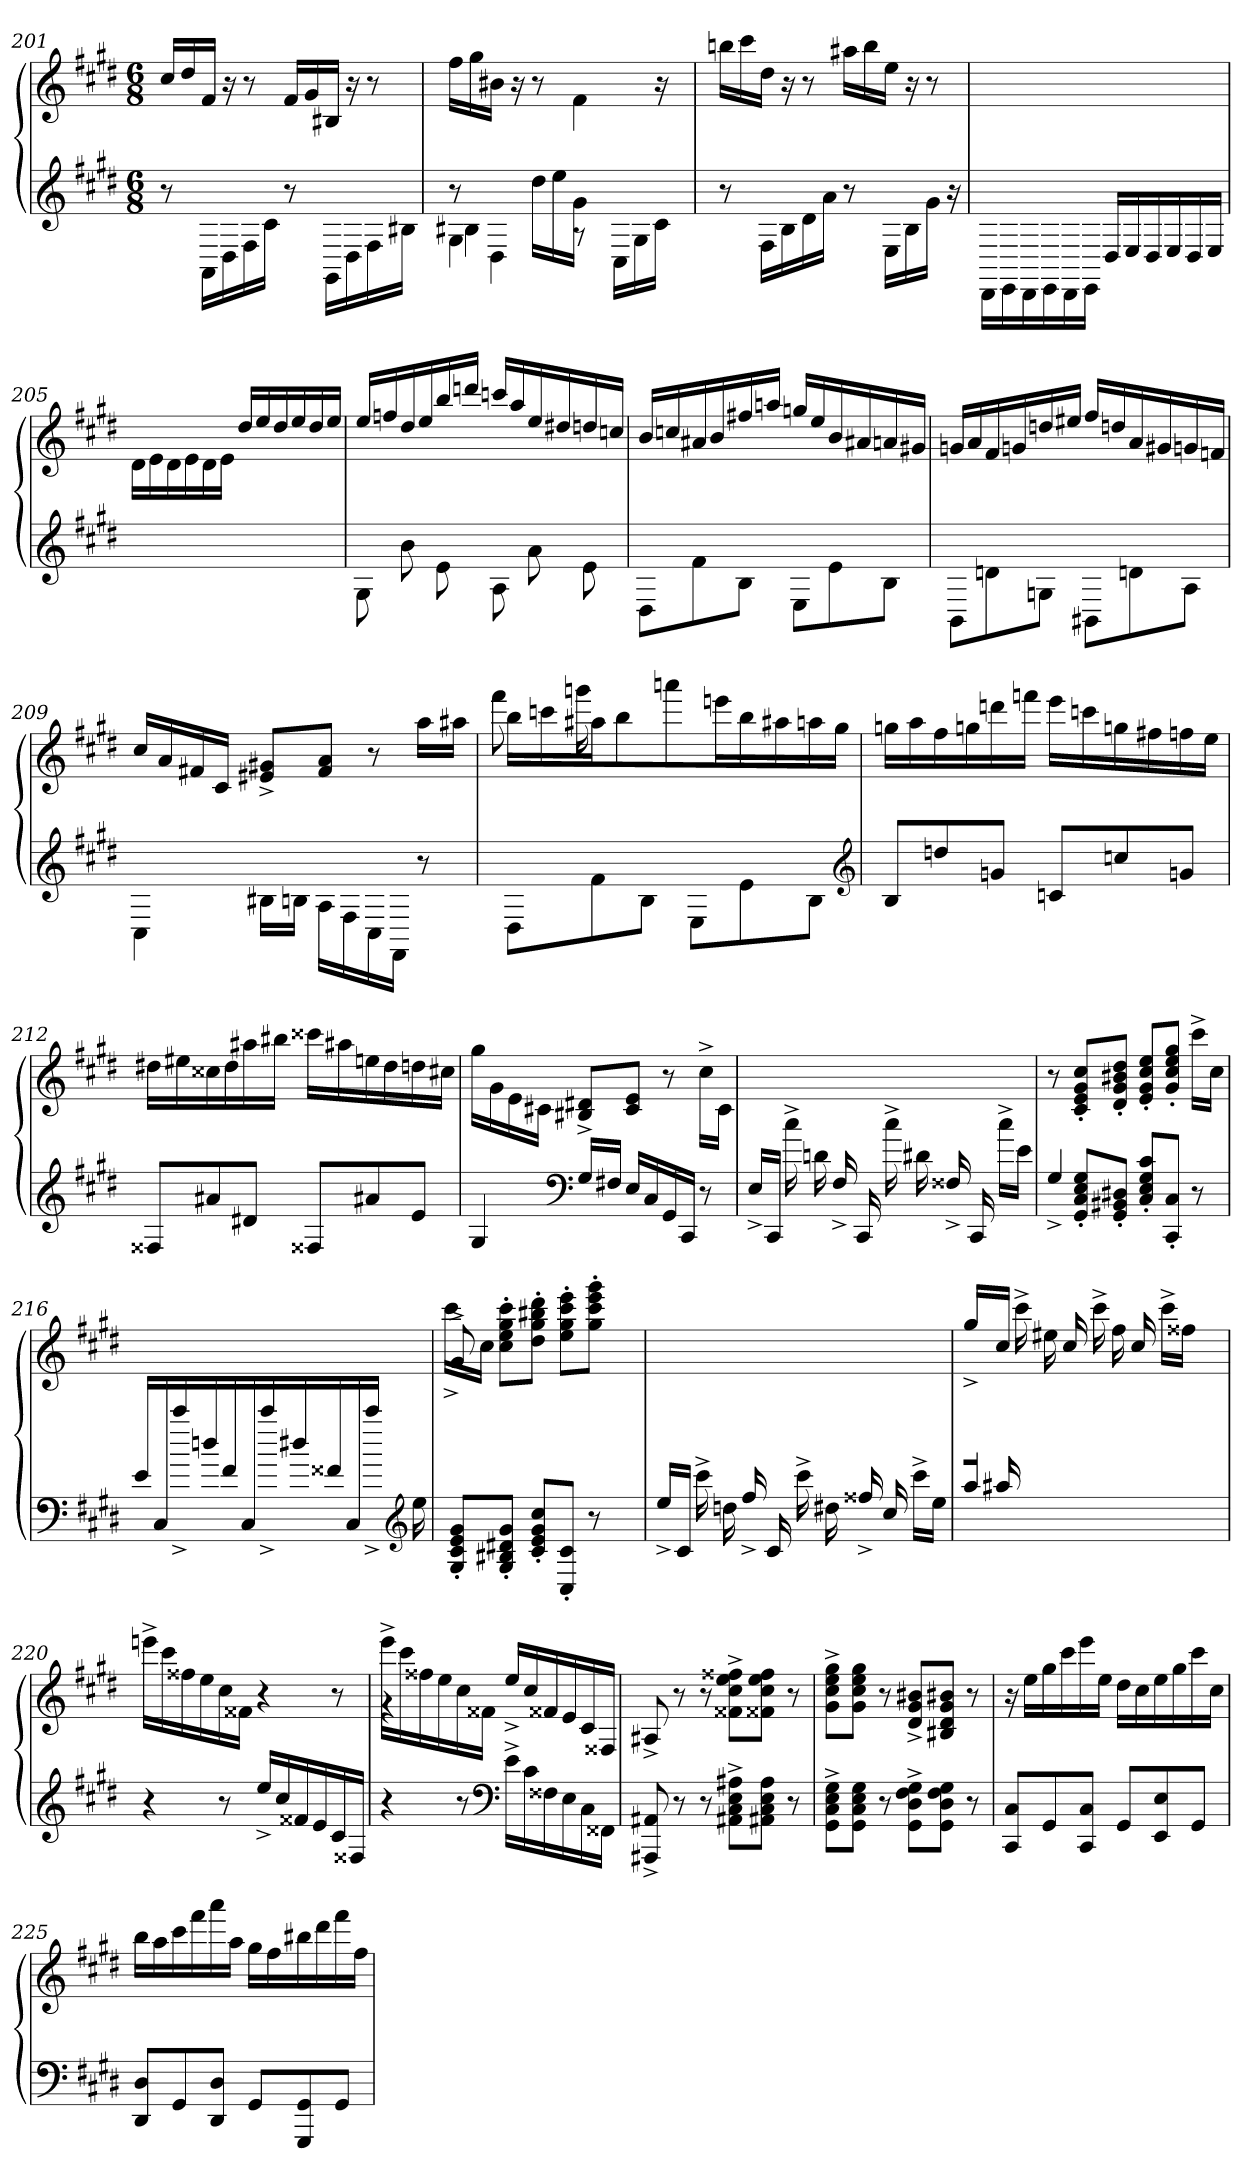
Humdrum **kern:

**kern	**kern
*part1	*part1
*staff2	*staff1
!!LO:PB:g=z
*clefG2	*clefG2
*k[f#c#g#d#]	*k[f#c#g#d#]
*M6/8	*M6/8
=201	=201
8r	16cc#i/LL
.	16dd#i/
16AAj\LL	16f#i/JJ
16D#j\	16r
16F#j\	8r
16c#j\JJ	.
8r	16f#i/LL
.	16g#i/
16GG#j\LL	16B#Xi/JJ
16D#j\	16r
16F#j\	8r
16B#Xj\JJ	.
=202	=202
*^	*
*	*^	*
4G#Z\	4B#XV\	8r	16ff#i\LL
.	.	.	16gg#i\
.	.	4D#j\	16b#Xi\JJ
.	.	.	16r
16dd#Z\LL	2ryy	.	8r
16eeZ\	.	.	.
16g#Z\JJ	.	8r	4f#i\
4ryy	.	.	.
.	.	16C#j\LL	.
.	.	16G#j\	.
.	.	16c#j\JJ	16r
16ryy	.	16ryy	16ryy
*v	*v	*v	*
=203	=203
8r	16bbni\LL
.	16ccc#i\
16F#j\LL	16dd#i\JJ
16Bj\	16r
16d#j\	8r
16aj\JJ	.
8r	16aa#Xi\LL
.	16bbi\
16Ej\LL	16eei\JJ
16Bj\	16r
16g#j\JJ	8r
16r	.
!!LO:LB:g=z
=204	=204
16DD#i\LL	2.ryy
16EEi\	.
16DD#i\	.
16EEi\	.
16DD#i\	.
16EEi\JJ	.
16D#i/LL	.
16Ei/	.
16D#i/	.
16Ei/	.
16D#i/	.
16Ei/JJ	.
=205	=205
2.ryy	16d#i\LL
.	16ei\
.	16d#i\
.	16ei\
.	16d#i\
.	16ei\JJ
.	16dd#i/LL
.	16eei/
.	16dd#i/
.	16eei/
.	16dd#i/
.	16eei/JJ
=206	=206
*^	*
8G#j\	2.ryy	16eei/LL
.	.	16ffni/
8bj\	.	16dd#i/
.	.	16eei/
8ej\	.	16bbi/
.	.	16dddni/JJ
8Aj\	.	16cccni/LL
.	.	16aai/
8aj\	.	16eei/
.	.	16dd#Xi/
8ej\	.	16ddni/
.	.	16ccni/JJ
*v	*v	*
!!LO:LB:g=z
=207	=207
8D#j\L	16bi/LL
.	16ccni/
8f#j\	16a#Xi/
.	16bi/
8Bj\J	16ff#Xi/
.	16aani/JJ
8Ej\L	16ggni/LL
.	16eei/
8ej\	16bi/
.	16a#Xi/
8Bj\J	16ani/
.	16g#Xi/JJ
=208	=208
8BBj\L	16gni/LL
.	16ai/
8dnj\	16f#i/
.	16gni/
8Gnj\J	16ddni/
.	16ee#Xi/JJ
8BB#Xj\L	16ff#i/LL
.	16ddni/
8dnj\	16ai/
.	16g#Xi/
8Aj\J	16gni/
.	16fni/JJ
=209	=209
4C#j\	16cc#i/LL
.	16ai/
.	16f#Xi/
.	16c#i/JJ
16B#Xj\LL	8g#Xi^>/ 8e#Xi^>/L
16Bnj\JJ	.
16Aj\LL	8ai/ 8f#i/J
16F#j\	.
16C#j\	8r
16FF#j\JJ	.
8r	16aai\LL
.	16aa#Xi\JJ
!!LO:LB:g=z
=210	=210
*	*^
8D#j\L	16bbi\LL	8fff#Z\J
.	16cccni\	.
8f#j\	16aa#Xi\J	16gggnZ\
.	8bbi\	2ryy
8Bj\J	.	.
.	8aaani\J	.
8Ej\L	.	.
.	16eeeni\LL	.
8ej\	16bbi\	.
.	16aa#Xi\	.
8Bj\J	16aani\JJ	.
.	16gg#i\JJ	16ryy
*	*v	*v
*clefG2	*
=211	=211
8Bj/L	16ggni\LL
.	16aai\
8ddnj/	16ff#i\
.	16ggni\
8gnj/J	16dddni\
.	16fffni\JJ
8cnj/L	16eeei\LL
.	16cccni\
8ccnj/	16ggni\
.	16ff#Xi\
8gnj/J	16ffni\
.	16eei\JJ
=212	=212
8F##Xj/L	16dd#Xi\LL
.	16ee#Xi\
8a#Xj/	16cc##Xi\
.	16dd#i\
8d#Xj/J	16aa#Xi\
.	16bb#Xi\JJ
8F##Xj/L	16ccc##Xi\LL
.	16aa#Xi\
8a#Xj/	16eeni\
.	16dd#i\
8ej/J	16ddni\
.	16cc#Xi\JJ
!!LO:LB:g=z
=213	=213
4G#j/	16gg#i\LL
.	16g#i\
.	16ei\JJ
.	16c#Xi\JJ
*clefF4	*
16G#j/LL	8d#Xi^>/ 8B#Xi^>/L
16F#Xj/JJ	.
16Ej/LL	8ei/ 8c#i/J
16C#j/	.
16GG#j/	8r
16CC#j/JJ	.
8r	16cc#^>i\LL
.	16c#i\JJ
=214	=214
16E^<i/LL	2.ryy
16CC#i/JJ	.
16cc#^>i\	.
16dni\	.
16F#^<i/	.
16CC#i/	.
16cc#^>i\	.
16d#Xi\	.
16F##X^<i/	.
16CC#i/	.
16cc#^>i\LL	.
16ei\JJ	.
=215	=215
8G#^<j/J	8r
8G#j'</ 8Ej'</ 8C#j'</ 8GG#j'</L	8c#i'</ 8cc#i'</ 8g#i'</ 8ei'</L
8GG#j'</ 8D#Xj'</ 8BB#Xj'</J	8dd#i'</ 8b#Xi'</ 8g#i'</ 8d#i'</J
8C#j'</ 8c#j'</ 8G#j'</ 8Ej'</L	8eei'</ 8cc#i'</ 8g#i'</ 8ei'</L
8C#j'</ 8CC#j'</J	8gg#i'</ 8eei'</ 8cc#i'</ 8g#i'</J
8r	16ccc#^>i\LL
.	16cc#i\JJ
!!LO:PB:g=z
=216	=216
16ei/LL	2.ryy
16C#i/JJ	.
16ccc#^>i\	.
16ddni\	.
16f#i/	.
16C#i/	.
16ccc#^>i\	.
16dd#Xi\	.
16f##Xi/	.
16C#i/	.
16ccc#^>i\JJ	.
*clefG2	*
16eei\	.
=217	=217
*	*^
8g#j'</ 8ej'</ 8c#j'</ 8G#j'</L	8g#^<i/	16ccc#^>Z\LL
.	.	16cc#Z\JJ
8G#j'</ 8g#j'</ 8d#Xj'</ 8B#Xj'</J	8cc#i'>\ 8eei'>\ 8ccc#i'>\ 8gg#i'>\L	2ryy
8cc#j'</ 8g#j'</ 8ej'</ 8c#j'</L	8dd#i'>\ 8gg#i'>\ 8ddd#i'>\ 8bb#Xi'>\J	.
8c#j'</ 8C#j'</J	8eei'>\ 8gg#i'>\ 8ccc#i'>\ 8eeei'>\L	.
8r	8ggg#i'>\ 8eeei'>\ 8ccc#i'>\ 8gg#i'>\J	.
8ryy	8ryy	8ryy
*	*v	*v
=218	=218
16ee^<i/LL	2.ryy
16c#i/JJ	.
16ccc#^>i\	.
16ddni\	.
16ff#^<i/	.
16c#i/	.
16ccc#^>i\	.
16dd#Xi\	.
16ff##X^<i/	.
16cc#i/	.
16ccc#^>i\LL	.
16eei\JJ	.
!!LO:LB:g=z
=219	=219
*^	*
16aaj/JJ	2.ryy	16gg#^<i/LL
16aa#Xj/	.	16cc#i/JJ
2ryy	.	16ccc#^>i\
.	.	16ee#Xi\
.	.	16cc#i/
.	.	16ccc#^>i\
.	.	16ff#i\
.	.	16cc#i/
.	.	16ccc#^>i\LL
.	.	16ff##Xi\JJ
8ryy	.	8ryy
*v	*v	*
=220	=220
4r	16eeen^>i\LL
.	16ccc#i\
.	16ff##Xi\
.	16eei\
8r	16cc#i\
.	16f##Xi\JJ
16ee^<j/LL	4r
16cc#j/	.
16f##Xj/	.
16ej/	.
16c#j/	8r
16F##Xj/JJ	.
=221	=221
*	*^
4r	16eee^>i\LL	4r
.	16ccc#i\	.
.	16ff##Xi\	.
.	16eei\	.
8r	16cc#i\JJ	2ryy
.	16f##Xi\JJ	.
*clefF4	*	*
16e^>j\LL	16ee^>i/LL	.
16c#j\	16cc#i/	.
16F##Xj\	16f##Xi/	.
16Ej\	16ei/	.
16C#j\	16c#i/	.
16FF##Xj\JJ	16F##Xi/JJ	.
*	*v	*v
=222	=222
8AA#Xj^>/ 8AAA#Xj^>/	8A#X^>i/
8r	8r
8r	8r
8AA#Xj^>\ 8C#j^>\ 8Ej^>\ 8A#Xj^>\L	8f##Xi^>\ 8cc#i^>\ 8eei^>\ 8ff##Xi^>\L
8AA#Xj\ 8C#j\ 8Ej\ 8A#j\J	8f##Xi\ 8cc#i\ 8eei\ 8ff##i\J
8r	8r
!!LO:LB:g=z
=223	=223
8GG#j^>\ 8G#j^>\ 8Ej^>\ 8C#j^>\L	8g#i^>\ 8cc#i^>\ 8eei^>\ 8gg#i^>\L
8GG#j\ 8C#j\ 8Ej\ 8G#j\J	8g#i\ 8gg#i\ 8eei\ 8cc#i\J
8r	8r
8GG#j^>\ 8D#j^>\ 8F#j^>\ 8G#j^>\L	8b#Xi^>/ 8g#i^>/ 8d#i^>/L
8GG#j\ 8D#j\ 8F#j\ 8G#j\J	8b#Xi/ 8g#i/ 8d#i/ 8B#Xi/J
8r	8r
=224	=224
8C#j/ 8CC#j/L	16r
.	16eei\LL
8GG#j/	16gg#i\
.	16ccc#i\
8C#j/ 8CC#j/J	16eeei\
.	16eei\JJ
8GG#j/L	16dd#i\LL
.	16cc#i\
8Ej/ 8EEj/	16eei\
.	16gg#i\
8GG#j/J	16ccc#i\
.	16cc#i\JJ
=225	=225
8D#j/ 8DD#j/L	16bbi\LL
.	16aai\
8GG#j/	16ccc#i\
.	16fff#i\
8D#j/ 8DD#j/J	16aaai\
.	16aai\JJ
8GG#j/L	16gg#i\LL
.	16ff#i\
8GG#j/ 8GGG#j/	16bb#Xi\
.	16ddd#i\
8GG#j/J	16fff#i\
.	16ff#i\JJ
=	=
*-	*-
